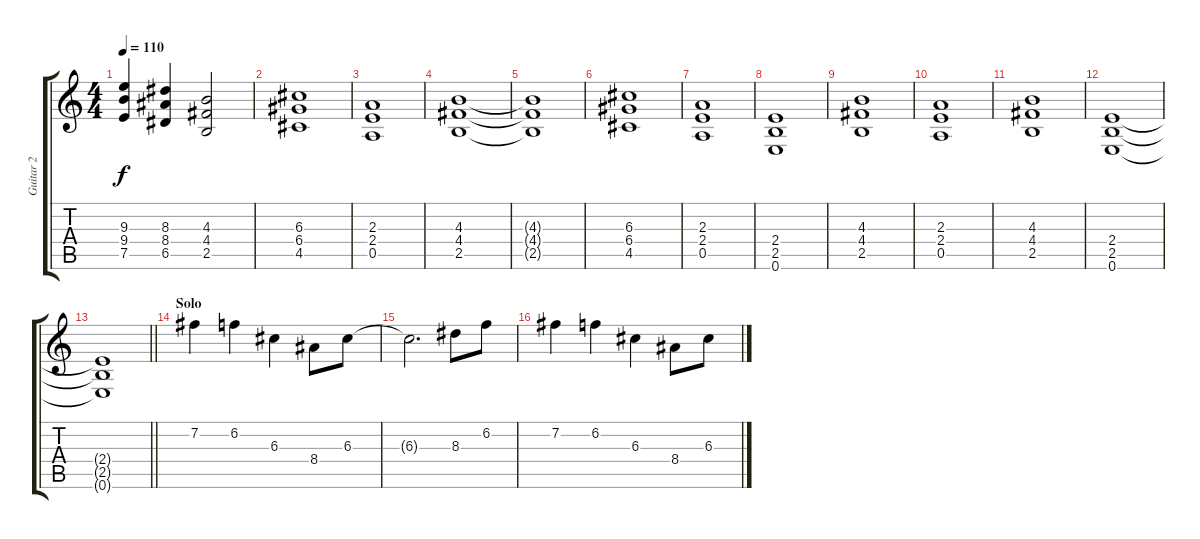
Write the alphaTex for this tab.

\track ("Guitar 2" "Guitar 2") {instrument distortionguitar}
\staff {score tabs}
\tuning (E4 B3 G3 D3 A2 E2) {hide}
\ts (4 4)
\tempo 110
\clef g2
\ks c
(9.3 9.4 7.5).4{dy f} (8.3 8.4 6.5).4 (4.3 4.4 2.5).2 |
(6.3 6.4 4.5).1 |
(2.3 2.4 0.5).1 |
(4.3 4.4 2.5).1 |
(4.3{t} 4.4{t} 2.5{t}).1 |
(6.3 6.4 4.5).1 |
(2.3 2.4 0.5).1 |
(2.4 2.5 0.6).1 |
(4.3 4.4 2.5).1 |
(2.3 2.4 0.5).1 |
(4.3 4.4 2.5).1 |
(2.4 2.5 0.6).1 |
\barLineRight lightlight
(2.4{t} 2.5{t} 0.6{t}).1 |
\section ("" "Solo")
7.2.4 6.2.4 6.3.4 8.4.8 6.3.8 |
6.3{t}.2{d} 8.3.8 6.2.8 |
7.2.4 6.2.4 6.3.4 8.4.8 6.3.8
